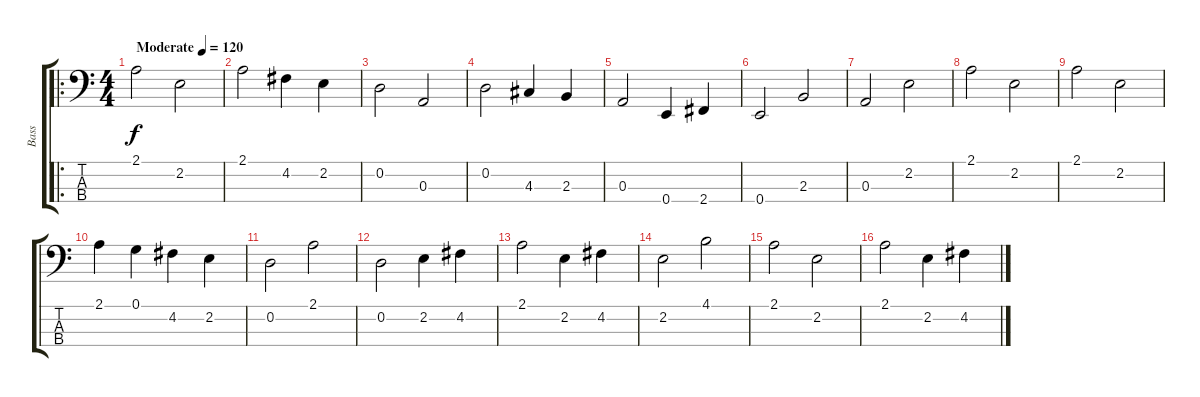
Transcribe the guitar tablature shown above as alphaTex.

\track ("Bass" "Bass") {instrument electricbassfinger}
\staff {score tabs}
\tuning (G2 D2 A1 E1) {hide}
\ro
\ts (4 4)
\tempo (120 "Moderate")
\clef f4
\ks c
2.1.2{dy f instrument electricbassfinger} 2.2.2 |
2.1.2 4.2.4 2.2.4 |
0.2.2 0.3.2 |
0.2.2 4.3.4 2.3.4 |
0.3.2 0.4.4 2.4.4 |
0.4.2 2.3.2 |
0.3.2 2.2.2 |
2.1.2 2.2.2 |
2.1.2 2.2.2 |
2.1.4 0.1.4 4.2.4 2.2.4 |
0.2.2 2.1.2 |
0.2.2 2.2.4 4.2.4 |
2.1.2 2.2.4 4.2.4 |
2.2.2 4.1.2 |
2.1.2 2.2.2 |
2.1.2 2.2.4 4.2.4
